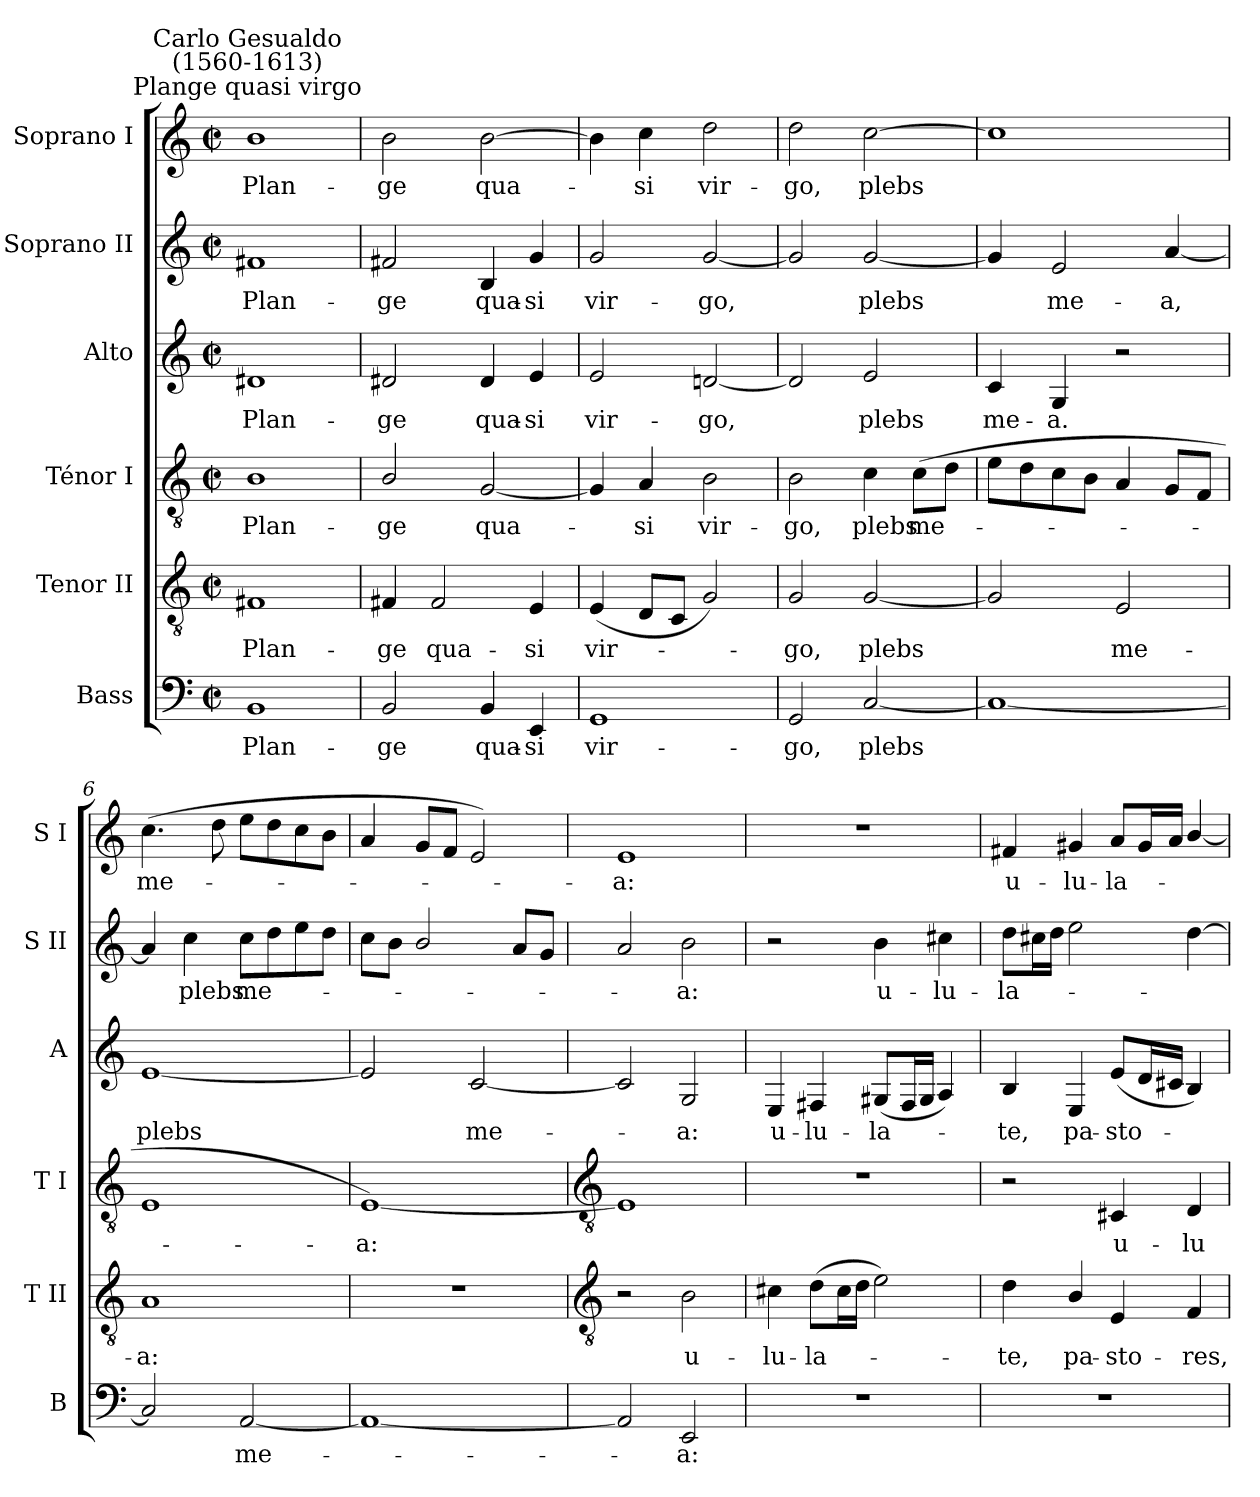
**kern	**text	**kern	**text	**kern	**text	**kern	**text	**kern	**text	**kern	**text
*part6	*part6	*part5	*part5	*part4	*part4	*part3	*part3	*part2	*part2	*part1	*part1
*staff6	*staff6	*staff5	*staff5	*staff4	*staff4	*staff3	*staff3	*staff2	*staff2	*staff1	*staff1
*I"Bass	*	*I"Tenor II	*	*I"Ténor I	*	*I"Alto	*	*I"Soprano II	*	*I"Soprano I	*
*I'B	*	*I'T II	*	*I'T I	*	*I'A	*	*I'S II	*	*I'S I	*
*clefF4	*	*clefGv2	*	*clefGv2	*	*clefG2	*	*clefG2	*	*clefG2	*
*k[]	*	*k[]	*	*k[]	*	*k[]	*	*k[]	*	*k[]	*
*C:	*	*C:	*	*C:	*	*C:	*	*C:	*	*C:	*
*M2/2	*	*M2/2	*	*M2/2	*	*M2/2	*	*M2/2	*	*M2/2	*
*met(c|)	*	*met(c|)	*	*met(c|)	*	*met(c|)	*	*met(c|)	*	*met(c|)	*
=1	=1	=1	=1	=1	=1	=1	=1	=1	=1	=1	=1
!	!	!	!	!	!	!	!	!	!	!LO:TX:a:cj:t=Plange quasi virgo	!
!	!	!	!	!	!	!	!	!	!	!LO:TX:a:cj:t=Carlo Gesualdo\n(1560-1613)	!
!	!LO:LY:b	!	!LO:LY:b	!	!LO:LY:b	!	!LO:LY:b	!	!LO:LY:b	!	!LO:LY:b
1BB	Plan-	1F#X	Plan-	1B	Plan-	1d#X	Plan-	1f#X	Plan-	1b	Plan-
=2	=2	=2	=2	=2	=2	=2	=2	=2	=2	=2	=2
!	!LO:LY:b	!	!LO:LY:b	!	!LO:LY:b	!	!LO:LY:b	!	!LO:LY:b	!	!LO:LY:b
2BB	-ge	4F#X	-ge	2B/	-ge	2d#X	-ge	2f#X	-ge	2b	-ge
!	!	!	!LO:LY:b	!	!	!	!	!	!	!	!
.	.	2F#	qua-	.	.	.	.	.	.	.	.
!	!LO:LY:b	!	!	!	!LO:LY:b	!	!LO:LY:b	!	!LO:LY:b	!	!LO:LY:b
4BB	qua-	.	.	[2G	qua-	4d#	qua-	4B	qua-	[2b	qua-
!	!LO:LY:b	!	!LO:LY:b	!	!	!	!LO:LY:b	!	!LO:LY:b	!	!
4EE	-si	4E	-si	.	.	4e	-si	4g	-si	.	.
=3	=3	=3	=3	=3	=3	=3	=3	=3	=3	=3	=3
!	!LO:LY:b	!	!LO:LY:b	!	!	!	!LO:LY:b	!	!LO:LY:b	!	!
1GG	vir-	(<4E	vir-	4G]	.	2e	vir-	2g	vir-	4b]	.
!	!	!	!	!	!LO:LY:b	!	!	!	!	!	!LO:LY:b
.	.	8DL	.	4A	si	.	.	.	.	4cc	si
.	.	8CJ	.	.	.	.	.	.	.	.	.
!	!	!	!	!	!LO:LY:b	!	!LO:LY:b	!	!LO:LY:b	!	!LO:LY:b
.	.	2G)	.	2B	vir-	[2dn	-go,	[2g	-go,	2dd	vir-
=4	=4	=4	=4	=4	=4	=4	=4	=4	=4	=4	=4
!	!LO:LY:b	!	!LO:LY:b	!	!LO:LY:b	!	!	!	!	!	!LO:LY:b
2GG	-go,	2G	go,	2B	-go,	2d]	.	2g]	.	2dd	-go,
!	!LO:LY:b	!	!LO:LY:b	!	!LO:LY:b	!	!LO:LY:b	!	!LO:LY:b	!	!LO:LY:b
[2C	plebs	[2G	plebs	4c	plebs	2e	plebs	[2g	plebs	[2cc	plebs
!	!	!	!	!	!LO:LY:b	!	!	!	!	!	!
.	.	.	.	(<8cL	me-	.	.	.	.	.	.
.	.	.	.	8dJ	.	.	.	.	.	.	.
=5	=5	=5	=5	=5	=5	=5	=5	=5	=5	=5	=5
!	!	!	!	!	!	!	!LO:LY:b	!	!	!	!
1C_	.	2G]	.	8eL	.	4c	me-	4g]	.	1cc]	.
.	.	.	.	8d	.	.	.	.	.	.	.
!	!	!	!	!	!	!	!LO:LY:b	!	!LO:LY:b	!	!
.	.	.	.	8c	.	4G	-a.	2e	me-	.	.
.	.	.	.	8BJ	.	.	.	.	.	.	.
!	!	!	!LO:LY:b	!	!	!	!	!	!	!	!
.	.	2E	me-	4A	.	2r	.	.	.	.	.
!	!	!	!	!	!	!	!	!	!LO:LY:b	!	!
.	.	.	.	8GL	.	.	.	[4a	-a,	.	.
.	.	.	.	8FJ	.	.	.	.	.	.	.
=6	=6	=6	=6	=6	=6	=6	=6	=6	=6	=6	=6
!	!	!	!LO:LY:b	!	!	!	!LO:LY:b	!	!	!	!LO:LY:b
2C]	.	1A	-a:	1E	.	[1e	plebs	4a]	.	(<4.cc	me-
!	!	!	!	!	!	!	!	!	!LO:LY:b	!	!
.	.	.	.	.	.	.	.	4cc	plebs	.	.
.	.	.	.	.	.	.	.	.	.	8dd	.
!	!LO:LY:b	!	!	!	!	!	!	!	!LO:LY:b	!	!
[2AA	me-	.	.	.	.	.	.	8ccL	me-	8eeL	.
.	.	.	.	.	.	.	.	8dd	.	8dd	.
.	.	.	.	.	.	.	.	8ee	.	8cc	.
.	.	.	.	.	.	.	.	8ddJ	.	8bJ	.
=7	=7	=7	=7	=7	=7	=7	=7	=7	=7	=7	=7
!	!	!	!	!	!LO:LY:b	!	!	!	!	!	!
1AA_	.	1r	.	[1E)	a:	2e]	.	8ccL	.	4a	.
.	.	.	.	.	.	.	.	8bJ	.	.	.
.	.	.	.	.	.	.	.	2b/	.	8gL	.
.	.	.	.	.	.	.	.	.	.	8fJ	.
!	!	!	!	!	!	!	!LO:LY:b	!	!	!	!
.	.	.	.	.	.	[2c	me-	.	.	2e)	.
.	.	.	.	.	.	.	.	8aL	.	.	.
.	.	.	.	.	.	.	.	8gJ	.	.	.
!!LO:LB:g=z
=8	=8	=8	=8	=8	=8	=8	=8	=8	=8	=8	=8
*	*	*clefGv2	*	*clefGv2	*	*	*	*	*	*	*
!	!	!	!	!	!	!	!	!	!	!	!LO:LY:b
2AA]	.	2r	.	1E]	.	2c]	.	2a	.	1e	a:
!	!LO:LY:b	!	!LO:LY:b	!	!	!	!LO:LY:b	!	!LO:LY:b	!	!
2EE	a:	2B	u-	.	.	2G	a:	2b	-a:	.	.
=9	=9	=9	=9	=9	=9	=9	=9	=9	=9	=9	=9
!	!	!	!LO:LY:b	!	!	!	!LO:LY:b	!	!	!	!
1r	.	4c#X	-lu-	1r	.	4E	u-	2r	.	1r	.
!	!	!	!LO:LY:b	!	!	!	!LO:LY:b	!	!	!	!
.	.	(>8dL	-la-	.	.	4F#X	-lu-	.	.	.	.
.	.	16c#L	.	.	.	.	.	.	.	.	.
.	.	16dJJ	.	.	.	.	.	.	.	.	.
!	!	!	!	!	!	!	!LO:LY:b	!	!LO:LY:b	!	!
.	.	2e)	.	.	.	(<8G#XL	-la-	4b	u-	.	.
.	.	.	.	.	.	16F#L	.	.	.	.	.
.	.	.	.	.	.	16G#JJ	.	.	.	.	.
!	!	!	!	!	!	!	!	!	!LO:LY:b	!	!
.	.	.	.	.	.	4A)	.	4cc#X	-lu-	.	.
=10	=10	=10	=10	=10	=10	=10	=10	=10	=10	=10	=10
!	!	!	!LO:LY:b	!	!	!	!LO:LY:b	!	!LO:LY:b	!	!LO:LY:b
1r	.	4d	te,	2r	.	4B/	te,	8ddL	-la-	4f#X	u-
.	.	.	.	.	.	.	.	16cc#XL	.	.	.
.	.	.	.	.	.	.	.	16ddJJ	.	.	.
!	!	!	!LO:LY:b	!	!	!	!LO:LY:b	!	!	!	!LO:LY:b
.	.	4B/	pa-	.	.	4E	pa-	2ee	.	4g#X	-lu-
!	!	!	!LO:LY:b	!	!LO:LY:b	!	!LO:LY:b	!	!	!	!LO:LY:b
.	.	4E	-sto-	4C#X	u-	(<8eL	-sto-	.	.	8aL	-la-
.	.	.	.	.	.	16dL	.	.	.	16g#L	.
.	.	.	.	.	.	16c#XJJ	.	.	.	16aJJ	.
!	!	!	!LO:LY:b	!	!LO:LY:b	!	!	!	!	!	!
.	.	4F	-res,	4D	-lu-	4B)	.	[4dd	.	[4b/	.
=	=	=	=	=	=	=	=	=	=	=	=
*-	*-	*-	*-	*-	*-	*-	*-	*-	*-	*-	*-
